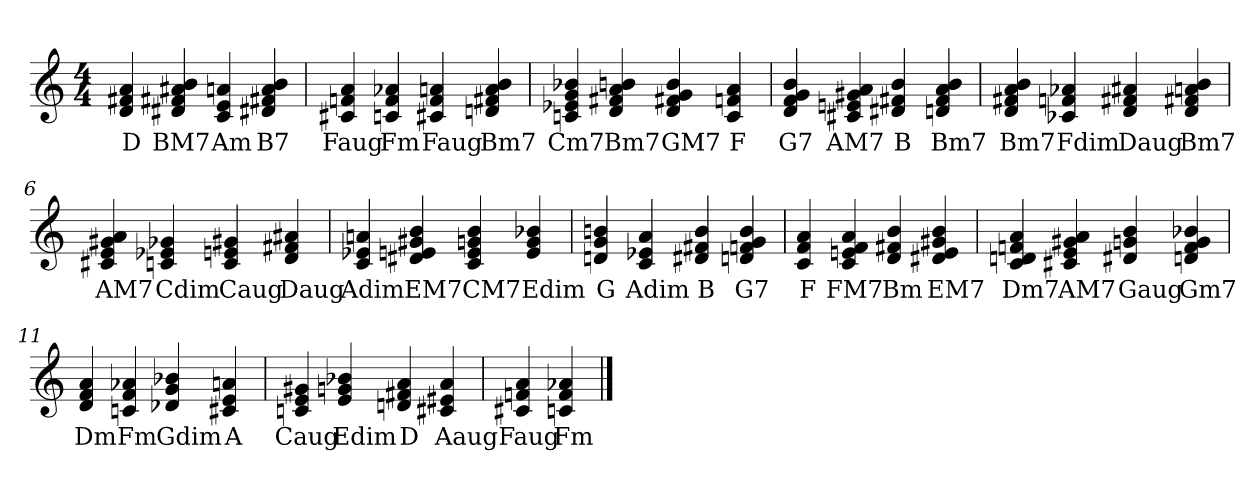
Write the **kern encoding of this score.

**kern	**text
*part1	*part1
*staff1	*staff1
*clefG2	*
*M4/4	*
=1	=1
4d 4f#X 4a	D
4b 4d#X 4f#X 4a#X	BM7
4an 4c 4e	Am
4b 4d#X 4f#X 4a	B7
=2	=2
4fn 4a 4c#X	Faug
4f 4a-X 4cn	Fm
4f 4an 4c#X	Faug
4b 4dn 4f#X 4a	Bm7
=3	=3
4cn 4e-X 4g 4b-X	Cm7
4bn 4d 4f#X 4a	Bm7
4g 4b 4d 4f#X	GM7
4fn 4a 4c	F
=4	=4
4g 4b 4d 4f	G7
4a 4c#X 4en 4g#X	AM7
4b 4d#X 4f#X	B
4b 4dn 4f# 4a	Bm7
=5	=5
4b 4d 4f#X 4a	Bm7
4fn 4a-X 4c-X	Fdim
4d 4f#X 4a#X	Daug
4b 4d 4f#X 4an	Bm7
=6	=6
4a 4c#X 4e 4g#X	AM7
4cn 4e-X 4g-X	Cdim
4c 4en 4g#X	Caug
4d 4f#X 4a#X	Daug
=7	=7
4an 4c 4e-X	Adim
4en 4g#X 4b 4d#X	EM7
4c 4e 4gn 4b	CM7
4e 4g 4b-X	Edim
=8	=8
4g 4bn 4dn	G
4a 4c 4e-X	Adim
4b 4d#X 4f#X	B
4g 4b 4dn 4fn	G7
=9	=9
4f 4a 4c	F
4f 4a 4c 4en	FM7
4b 4d 4f#X	Bm
4e 4g#X 4b 4d#X	EM7
=10	=10
4dn 4fn 4a 4c	Dm7
4a 4c#X 4e 4g#X	AM7
4gn 4b 4d#X	Gaug
4g 4b-X 4dn 4f	Gm7
=11	=11
4d 4f 4a	Dm
4f 4a-X 4cn	Fm
4g 4b-X 4d-X	Gdim
4an 4c#X 4e	A
=12	=12
4cn 4e 4g#X	Caug
4e 4gn 4b-X	Edim
4dn 4f#X 4a	D
4a 4c#X 4e#X	Aaug
=13	=13
4fn 4a 4c#X	Faug
4f 4a-X 4cn	Fm
==	==
*-	*-
